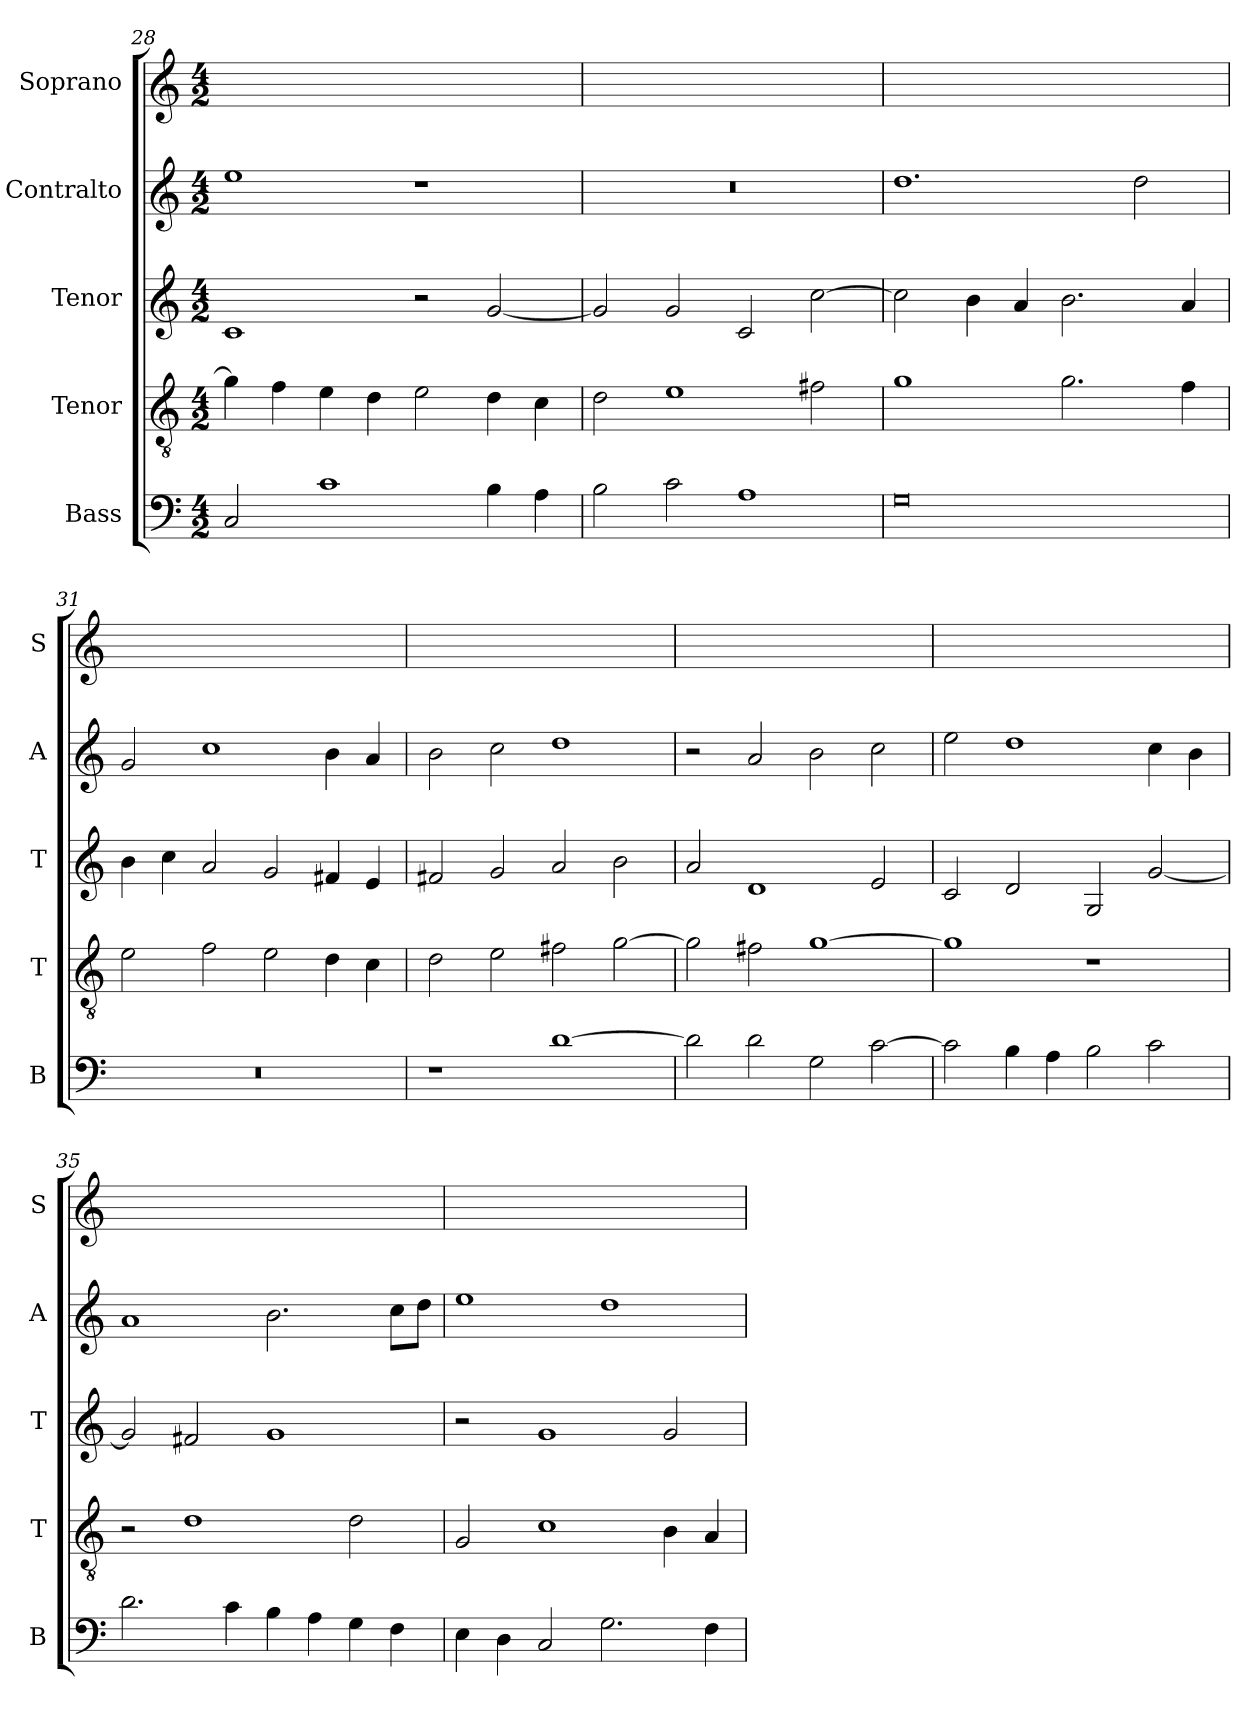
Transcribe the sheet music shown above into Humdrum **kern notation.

**kern	**kern	**kern	**kern	**kern
*part5	*part4	*part3	*part2	*part1
*staff5	*staff4	*staff3	*staff2	*staff1
*I"Bass	*I"Tenor	*I"Tenor	*I"Contralto	*I"Soprano
*I'B	*I'T	*I'T	*I'A	*I'S
*clefF4	*clefGv2	*clefG2	*clefG2	*clefG2
*k[]	*k[]	*k[]	*k[]	*k[]
*G:mix	*G:mix	*G:mix	*G:mix	*G:mix
*M4/2	*M4/2	*M4/2	*M4/2	*M4/2
=28	=28	=28	=28	=28
2C	4g]	1c	1ee	0ryy
.	4f	.	.	.
1c	4e	.	.	.
.	4d	.	.	.
.	2e	2r	1r	.
4B	4d	[2g	.	.
4A	4c	.	.	.
=29	=29	=29	=29	=29
2B	2d	2g]	0r	0ryy
2c	1e	2g	.	.
1A	.	2c	.	.
.	2f#X	[2cc	.	.
=30	=30	=30	=30	=30
0G	1g	2cc]	1.dd	0ryy
.	.	4b	.	.
.	.	4a	.	.
.	2.g	2.b	.	.
.	.	.	2dd	.
.	4f	4a	.	.
=31	=31	=31	=31	=31
0r	2e	4b	2g	0ryy
.	.	4cc	.	.
.	2f	2a	1cc	.
.	2e	2g	.	.
.	4d	4f#X	4b	.
.	4c	4e	4a	.
=32	=32	=32	=32	=32
1r	2d	2f#X	2b	0ryy
.	2e	2g	2cc	.
[1d	2f#X	2a	1dd	.
.	[2g	2b	.	.
=33	=33	=33	=33	=33
2d]	2g]	2a	2r	0ryy
2d	2f#X	1d	2a	.
2G	[1g	.	2b	.
[2c	.	2e	2cc	.
=34	=34	=34	=34	=34
2c]	1g]	2c	2ee	0ryy
4B	.	2d	1dd	.
4A	.	.	.	.
2B	1r	2G	.	.
2c	.	[2g	4cc	.
.	.	.	4b	.
=35	=35	=35	=35	=35
2.d	2r	2g]	1a	0ryy
.	1d	2f#X	.	.
4c	.	.	.	.
4B	.	1g	2.b	.
4A	.	.	.	.
4G	2d	.	.	.
4F	.	.	8cc\L	.
.	.	.	8dd\J	.
=36	=36	=36	=36	=36
4E	2G	2r	1ee	0ryy
4D	.	.	.	.
2C	1c	1g	.	.
2.G	.	.	1dd	.
.	4B	2g	.	.
4F	4A	.	.	.
=	=	=	=	=
*-	*-	*-	*-	*-
